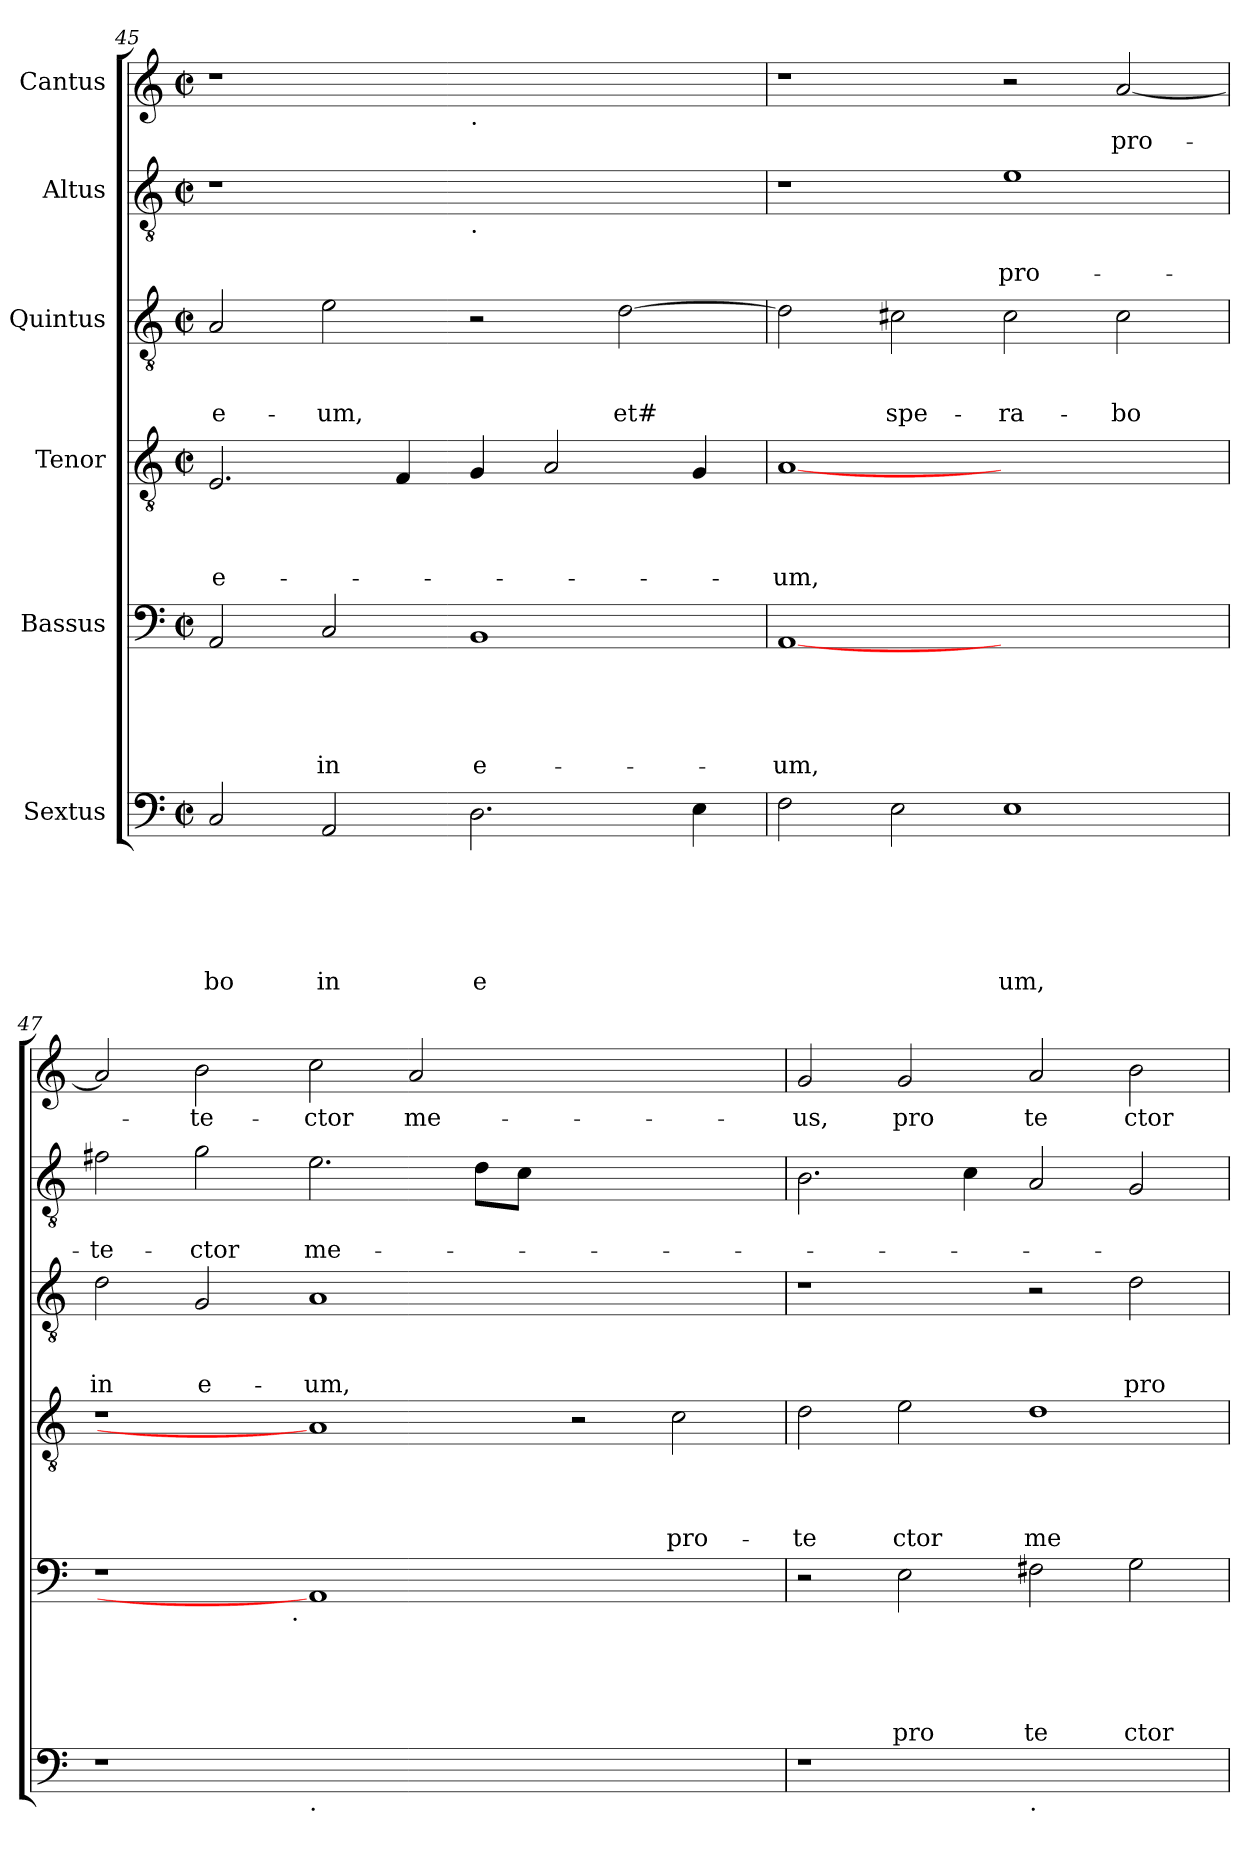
**kern	**text	**text	**text	**text	**text	**text	**kern	**text	**text	**text	**text	**text	**kern	**text	**text	**text	**text	**kern	**text	**text	**text	**kern	**text	**text	**kern	**text
*part6	*part6	*part6	*part6	*part6	*part6	*part6	*part5	*part5	*part5	*part5	*part5	*part5	*part4	*part4	*part4	*part4	*part4	*part3	*part3	*part3	*part3	*part2	*part2	*part2	*part1	*part1
*staff6	*staff6	*staff6	*staff6	*staff6	*staff6	*staff6	*staff5	*staff5	*staff5	*staff5	*staff5	*staff5	*staff4	*staff4	*staff4	*staff4	*staff4	*staff3	*staff3	*staff3	*staff3	*staff2	*staff2	*staff2	*staff1	*staff1
*I"Sextus	*	*	*	*	*	*	*I"Bassus	*	*	*	*	*	*I"Tenor	*	*	*	*	*I"Quintus	*	*	*	*I"Altus	*	*	*I"Cantus	*
*clefF4	*	*	*	*	*	*	*clefF4	*	*	*	*	*	*clefGv2	*	*	*	*	*clefGv2	*	*	*	*clefGv2	*	*	*clefG2	*
*k[]	*	*	*	*	*	*	*k[]	*	*	*	*	*	*k[]	*	*	*	*	*k[]	*	*	*	*k[]	*	*	*k[]	*
*C:	*	*	*	*	*	*	*C:	*	*	*	*	*	*C:	*	*	*	*	*C:	*	*	*	*C:	*	*	*C:	*
*M2/2	*	*	*	*	*	*	*M2/2	*	*	*	*	*	*M2/2	*	*	*	*	*M2/2	*	*	*	*M2/2	*	*	*M2/2	*
*met(c|)	*	*	*	*	*	*	*met(c|)	*	*	*	*	*	*met(c|)	*	*	*	*	*met(c|)	*	*	*	*met(c|)	*	*	*met(c|)	*
=45	=45	=45	=45	=45	=45	=45	=45	=45	=45	=45	=45	=45	=45	=45	=45	=45	=45	=45	=45	=45	=45	=45	=45	=45	=45	=45
!	!	!	!	!	!	!LO:LY:b	!	!	!	!	!	!	!	!	!	!	!LO:LY:b	!	!	!	!LO:LY:b	!	!	!	!	!
2C/	.	.	.	.	.	bo	2AA/	.	.	.	.	.	2.E/	.	.	.	e-	2A/	.	.	e-	1r	.	.	1r	.
!	!	!	!	!	!	!LO:LY:b	!	!	!	!	!	!LO:LY:b	!	!	!	!	!	!	!	!	!LO:LY:b	!	!	!	!	!
2AA/	.	.	.	.	.	in	2C/	.	.	.	.	in	.	.	.	.	.	2e\	.	.	-um,	.	.	.	.	.
.	.	.	.	.	.	.	.	.	.	.	.	.	4F/	.	.	.	.	.	.	.	.	.	.	.	.	.
!	!	!	!	!	!	!	!	!	!	!	!	!	!	!	!	!	!	!	!	!	!	!	!	!	!LO:TX:b:t=.	!
!	!	!	!	!	!	!	!	!	!	!	!	!	!	!	!	!	!	!	!	!	!	!LO:TX:b:t=.	!	!	!	!
!	!	!	!	!	!	!LO:LY:b	!	!	!	!	!	!LO:LY:b	!	!	!	!	!	!	!	!	!	!	!	!	!	!
2.D\	.	.	.	.	.	e	1BB	.	.	.	.	e-	4G/	.	.	.	.	2r	.	.	.	1ryy	.	.	1ryy	.
.	.	.	.	.	.	.	.	.	.	.	.	.	2A/	.	.	.	.	.	.	.	.	.	.	.	.	.
!	!	!	!	!	!	!	!	!	!	!	!	!	!	!	!	!	!	!	!	!	!LO:LY:b	!	!	!	!	!
.	.	.	.	.	.	.	.	.	.	.	.	.	.	.	.	.	.	[>2d\	.	.	et#	.	.	.	.	.
4E\	.	.	.	.	.	.	.	.	.	.	.	.	4G/	.	.	.	.	.	.	.	.	.	.	.	.	.
=46	=46	=46	=46	=46	=46	=46	=46	=46	=46	=46	=46	=46	=46	=46	=46	=46	=46	=46	=46	=46	=46	=46	=46	=46	=46	=46
!	!	!	!	!	!	!	!	!	!	!	!	!LO:LY:b	!	!	!	!	!LO:LY:b	!	!	!	!	!	!	!	!	!
2F\	.	.	.	.	.	.	[1AA	.	.	.	.	-um,	[1A	.	.	.	-um,	2d\]	.	.	.	1r	.	.	1r	.
!	!	!	!	!	!	!	!	!	!	!	!	!	!	!	!	!	!	!	!	!	!LO:LY:b	!	!	!	!	!
2E\	.	.	.	.	.	.	.	.	.	.	.	.	.	.	.	.	.	2c#X\	.	.	spe-	.	.	.	.	.
!	!	!	!	!	!	!LO:LY:b	!	!	!	!	!	!	!	!	!	!	!	!	!	!	!LO:LY:b	!	!	!LO:LY:b	!	!
1E	.	.	.	.	.	um,	1ryy	.	.	.	.	.	1ryy	.	.	.	.	2c#\	.	.	-ra-	1e	.	pro-	2r	.
!	!	!	!	!	!	!	!	!	!	!	!	!	!	!	!	!	!	!	!	!	!LO:LY:b	!	!	!	!	!LO:LY:b
.	.	.	.	.	.	.	.	.	.	.	.	.	.	.	.	.	.	2c#\	.	.	-bo	.	.	.	[<2a/	pro-
=47	=47	=47	=47	=47	=47	=47	=47	=47	=47	=47	=47	=47	=47	=47	=47	=47	=47	=47	=47	=47	=47	=47	=47	=47	=47	=47
!	!	!	!	!	!	!	!	!	!	!	!	!	!	!	!	!	!	!	!	!	!LO:LY:b	!	!	!LO:LY:b	!	!
*	*	*	*	*	*	*	*^	*	*	*	*	*	*	*	*	*	*	*	*	*	*	*	*	*	*	*
1r	.	.	.	.	.	.	1r	2ryy	.	.	.	.	.	1r	.	.	.	.	2d\	.	.	in	2f#X\	.	-te-	2a/]	.
!	!	!	!	!	!	!	!	!	!	!	!	!	!	!	!	!	!	!	!	!	!	!LO:LY:b	!	!	!LO:LY:b	!	!LO:LY:b
.	.	.	.	.	.	.	.	4...ryy	.	.	.	.	.	.	.	.	.	.	2G/	.	.	e-	2g\	.	-ctor	2b\	-te-
!	!	!	!	!	!	!	!	!LO:TX:b:t=.	!	!	!	!	!	!	!	!	!	!	!	!	!	!	!	!	!	!	!
.	.	.	.	.	.	.	.	1ryy	.	.	.	.	.	.	.	.	.	.	.	.	.	.	.	.	.	.	.
!LO:TX:b:t=.	!	!	!	!	!	!	!	!	!	!	!	!	!	!	!	!	!	!	!	!	!	!	!	!	!	!	!
!	!	!	!	!	!	!	!	!	!	!	!	!	!	!	!	!	!	!	!	!	!	!LO:LY:b	!	!	!LO:LY:b	!	!LO:LY:b
0ryy	.	.	.	.	.	.	1AA]	.	.	.	.	.	.	1A]	.	.	.	.	1A	.	.	-um,	2.e\	.	me-	2cc\	-ctor
!	!	!	!	!	!	!	!	!	!	!	!	!	!	!	!	!	!	!	!	!	!	!	!	!	!	!	!LO:LY:b
.	.	.	.	.	.	.	.	.	.	.	.	.	.	.	.	.	.	.	.	.	.	.	.	.	.	2a/	me-
.	.	.	.	.	.	.	.	.	.	.	.	.	.	.	.	.	.	.	.	.	.	.	8d\L	.	.	.	.
.	.	.	.	.	.	.	.	.	.	.	.	.	.	.	.	.	.	.	.	.	.	.	8c\J	.	.	.	.
.	.	.	.	.	.	.	.	1ryy	.	.	.	.	.	.	.	.	.	.	.	.	.	.	.	.	.	.	.
.	.	.	.	.	.	.	1ryy	.	.	.	.	.	.	2r	.	.	.	.	1ryy	.	.	.	1ryy	.	.	1ryy	.
!	!	!	!	!	!	!	!	!	!	!	!	!	!	!	!	!	!	!LO:LY:b	!	!	!	!	!	!	!	!	!
.	.	.	.	.	.	.	.	.	.	.	.	.	.	2c\	.	.	.	pro-	.	.	.	.	.	.	.	.	.
.	.	.	.	.	.	.	.	32ryy	.	.	.	.	.	.	.	.	.	.	.	.	.	.	.	.	.	.	.
!!LO:PB:g=z
=48	=48	=48	=48	=48	=48	=48	=48	=48	=48	=48	=48	=48	=48	=48	=48	=48	=48	=48	=48	=48	=48	=48	=48	=48	=48	=48	=48
!	!	!	!	!	!	!	!	!	!	!	!	!	!	!	!	!	!	!LO:LY:b	!	!	!	!	!	!	!	!	!LO:LY:b
*	*	*	*	*	*	*	*v	*v	*	*	*	*	*	*	*	*	*	*	*	*	*	*	*	*	*	*	*
1r	.	.	.	.	.	.	2r	.	.	.	.	.	2d\	.	.	.	-te	1r	.	.	.	2.B\	.	.	2g/	-us,
!	!	!	!	!	!	!	!	!	!	!	!	!LO:LY:b	!	!	!	!	!LO:LY:b	!	!	!	!	!	!	!	!	!LO:LY:b
.	.	.	.	.	.	.	2E\	.	.	.	.	pro	2e\	.	.	.	ctor	.	.	.	.	.	.	.	2g/	pro
.	.	.	.	.	.	.	.	.	.	.	.	.	.	.	.	.	.	.	.	.	.	4c\	.	.	.	.
!LO:TX:b:t=.	!	!	!	!	!	!	!	!	!	!	!	!	!	!	!	!	!	!	!	!	!	!	!	!	!	!
!	!	!	!	!	!	!	!	!	!	!	!	!LO:LY:b	!	!	!	!	!LO:LY:b	!	!	!	!	!	!	!	!	!LO:LY:b
1ryy	.	.	.	.	.	.	2F#X\	.	.	.	.	te	1d	.	.	.	me	2r	.	.	.	2A/	.	.	2a/	te
!	!	!	!	!	!	!	!	!	!	!	!	!LO:LY:b	!	!	!	!	!	!	!	!	!LO:LY:b	!	!	!	!	!LO:LY:b
.	.	.	.	.	.	.	2G\	.	.	.	.	ctor	.	.	.	.	.	2d\	.	.	pro	2G/	.	.	2b\	ctor
=	=	=	=	=	=	=	=	=	=	=	=	=	=	=	=	=	=	=	=	=	=	=	=	=	=	=
*-	*-	*-	*-	*-	*-	*-	*-	*-	*-	*-	*-	*-	*-	*-	*-	*-	*-	*-	*-	*-	*-	*-	*-	*-	*-	*-
